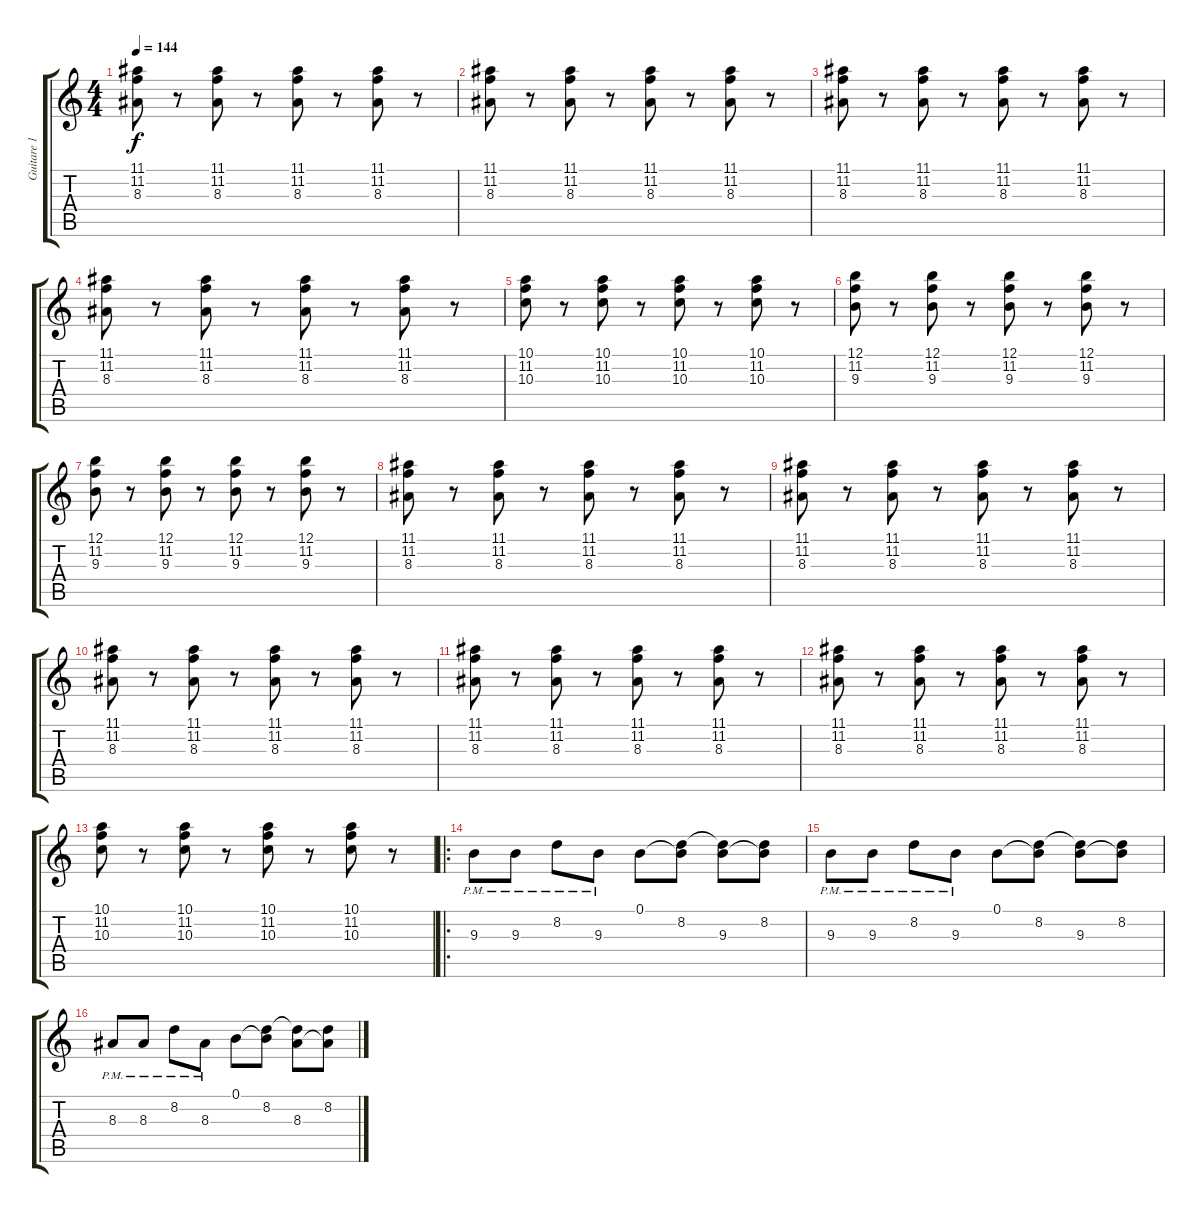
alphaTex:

\track ("Guitare 1" "Guitare 1") {instrument distortionguitar}
\staff {score tabs}
\tuning (B3 Gb3 D3 A2 E2 B1) {hide}
\ts (4 4)
\tempo 144
\clef g2
\ks c
(11.1 11.2 8.3).8{dy f} r.8 (11.1 11.2 8.3).8 r.8 (11.1 11.2 8.3).8 r.8 (11.1 11.2 8.3).8 r.8 |
(11.1 11.2 8.3).8 r.8 (11.1 11.2 8.3).8 r.8 (11.1 11.2 8.3).8 r.8 (11.1 11.2 8.3).8 r.8 |
(11.1 11.2 8.3).8 r.8 (11.1 11.2 8.3).8 r.8 (11.1 11.2 8.3).8 r.8 (11.1 11.2 8.3).8 r.8 |
(11.1 11.2 8.3).8 r.8 (11.1 11.2 8.3).8 r.8 (11.1 11.2 8.3).8 r.8 (11.1 11.2 8.3).8 r.8 |
(10.1 11.2 10.3).8 r.8 (10.1 11.2 10.3).8 r.8 (10.1 11.2 10.3).8 r.8 (10.1 11.2 10.3).8 r.8 |
(12.1 11.2 9.3).8 r.8 (12.1 11.2 9.3).8 r.8 (12.1 11.2 9.3).8 r.8 (12.1 11.2 9.3).8 r.8 |
(12.1 11.2 9.3).8 r.8 (12.1 11.2 9.3).8 r.8 (12.1 11.2 9.3).8 r.8 (12.1 11.2 9.3).8 r.8 |
(11.1 11.2 8.3).8 r.8 (11.1 11.2 8.3).8 r.8 (11.1 11.2 8.3).8 r.8 (11.1 11.2 8.3).8 r.8 |
(11.1 11.2 8.3).8 r.8 (11.1 11.2 8.3).8 r.8 (11.1 11.2 8.3).8 r.8 (11.1 11.2 8.3).8 r.8 |
(11.1 11.2 8.3).8 r.8 (11.1 11.2 8.3).8 r.8 (11.1 11.2 8.3).8 r.8 (11.1 11.2 8.3).8 r.8 |
(11.1 11.2 8.3).8 r.8 (11.1 11.2 8.3).8 r.8 (11.1 11.2 8.3).8 r.8 (11.1 11.2 8.3).8 r.8 |
(11.1 11.2 8.3).8 r.8 (11.1 11.2 8.3).8 r.8 (11.1 11.2 8.3).8 r.8 (11.1 11.2 8.3).8 r.8 |
(10.1 11.2 10.3).8 r.8 (10.1 11.2 10.3).8 r.8 (10.1 11.2 10.3).8 r.8 (10.1 11.2 10.3).8 r.8 |
\ro
9.3{pm}.8 9.3{pm}.8 8.2{pm}.8 9.3{pm}.8 0.1.8 (0.1{t} 8.2).8 (8.2{t} 9.3).8 (8.2 9.3{t}).8 |
9.3{pm}.8 9.3{pm}.8 8.2{pm}.8 9.3{pm}.8 0.1.8 (0.1{t} 8.2).8 (8.2{t} 9.3).8 (8.2 9.3{t}).8 |
8.3{pm}.8 8.3{pm}.8 8.2{pm}.8 8.3{pm}.8 0.1.8 (0.1{t} 8.2).8 (8.2{t} 8.3).8 (8.2 8.3{t}).8
